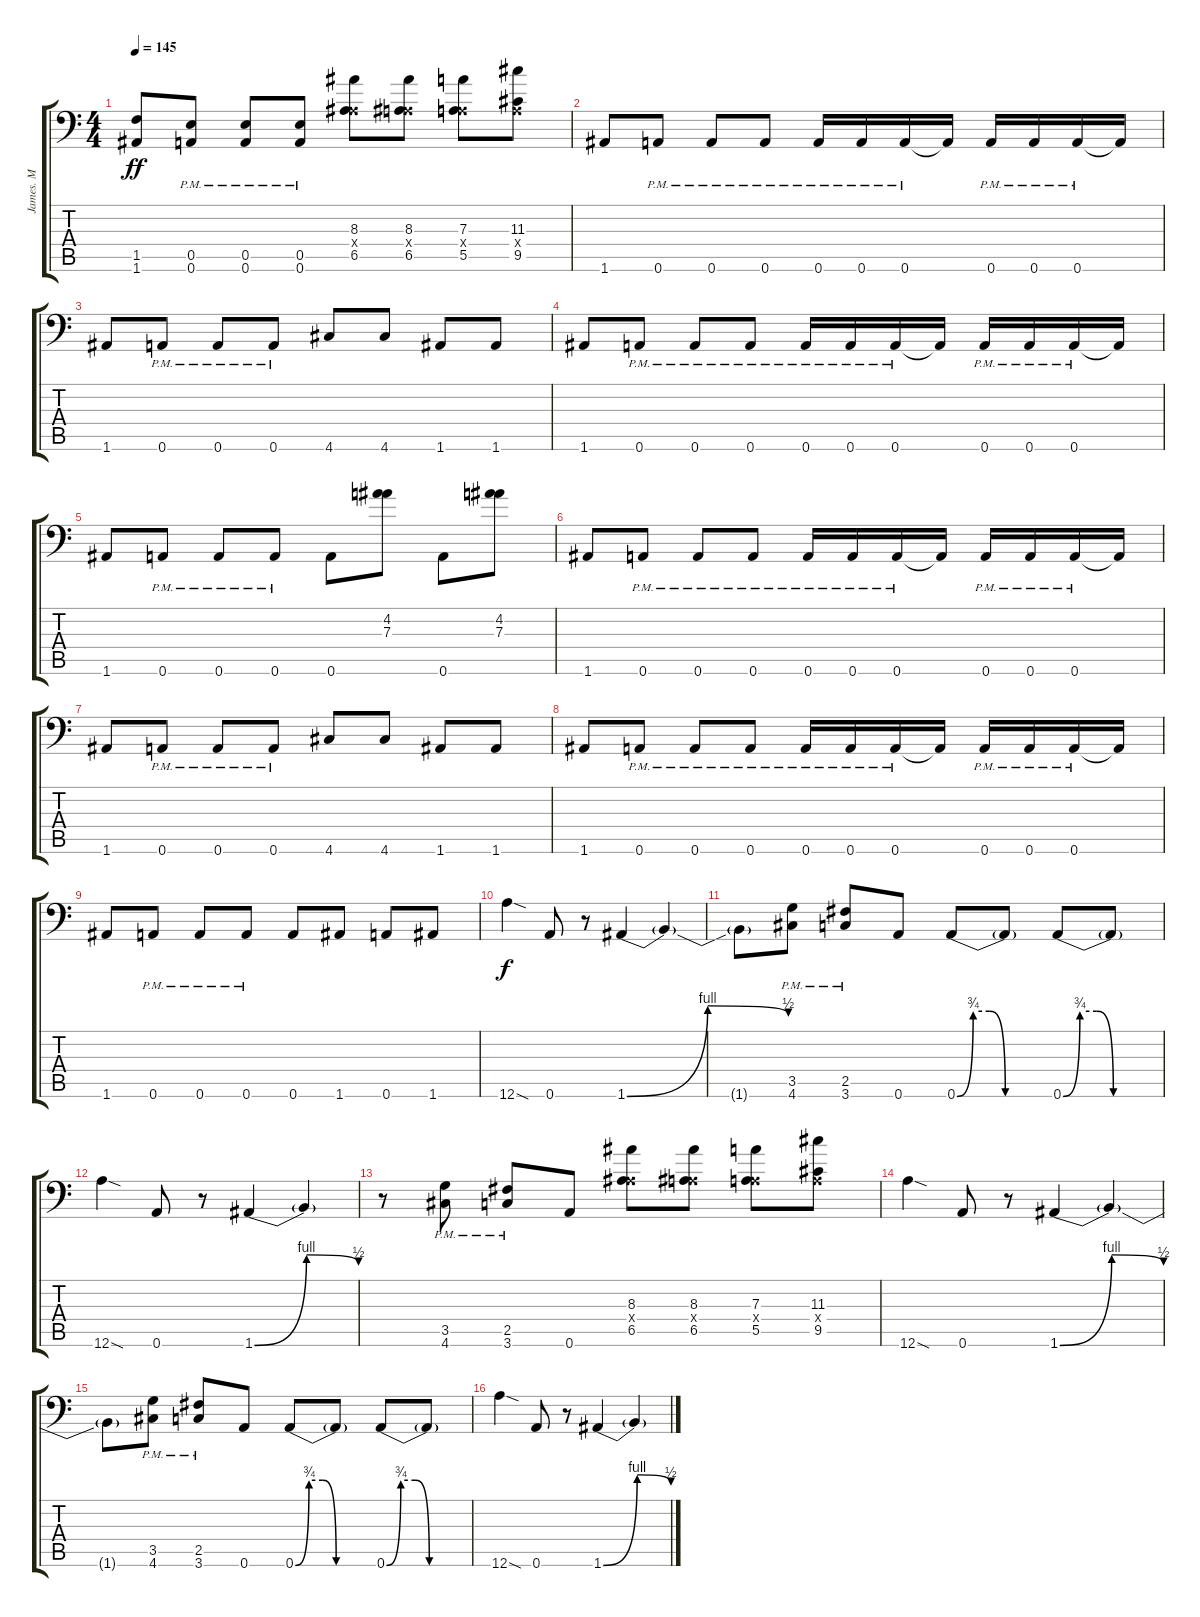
\track ("James. M" "James. M") {instrument distortionguitar}
\staff {score tabs}
\tuning (B3 Gb3 D3 A2 E2 A1) {hide}
\ts (4 4)
\tempo 145
\clef f4
\ks c
(1.5 1.6).8{dy ff} (0.5{pm} 0.6{pm}).8 (0.5{pm} 0.6{pm}).8 (0.5{pm} 0.6{pm}).8 (8.3 0.4{x} 6.5).8 (8.3 0.4{x} 6.5).8 (7.3 0.4{x} 5.5).8 (11.3 0.4{x} 9.5).8 |
1.6.8 0.6{pm}.8 0.6{pm}.8 0.6{pm}.8 0.6{pm}.16 0.6{pm}.16 0.6{pm}.16 0.6{t}.16 0.6{pm}.16 0.6{pm}.16 0.6{pm}.16 0.6{t}.16 |
1.6.8 0.6{pm}.8 0.6{pm}.8 0.6{pm}.8 4.6.8 4.6.8 1.6.8 1.6.8 |
1.6.8 0.6{pm}.8 0.6{pm}.8 0.6{pm}.8 0.6{pm}.16 0.6{pm}.16 0.6{pm}.16 0.6{t}.16 0.6{pm}.16 0.6{pm}.16 0.6{pm}.16 0.6{t}.16 |
1.6.8 0.6{pm}.8 0.6{pm}.8 0.6{pm}.8 0.6.8 (4.2 7.3).8 0.6.8 (4.2 7.3).8 |
1.6.8 0.6{pm}.8 0.6{pm}.8 0.6{pm}.8 0.6{pm}.16 0.6{pm}.16 0.6{pm}.16 0.6{t}.16 0.6{pm}.16 0.6{pm}.16 0.6{pm}.16 0.6{t}.16 |
1.6.8 0.6{pm}.8 0.6{pm}.8 0.6{pm}.8 4.6.8 4.6.8 1.6.8 1.6.8 |
1.6.8 0.6{pm}.8 0.6{pm}.8 0.6{pm}.8 0.6{pm}.16 0.6{pm}.16 0.6{pm}.16 0.6{t}.16 0.6{pm}.16 0.6{pm}.16 0.6{pm}.16 0.6{t}.16 |
1.6.8 0.6{pm}.8 0.6{pm}.8 0.6{pm}.8 0.6.8 1.6.8 0.6.8 1.6.8 |
12.6{sod}.4{dy f} 0.6.8 r.8 1.6{be (bendrelease 0 0 20 4 52 4 60 2)}.4 1.6{t}.4 |
1.6{t}.8 (3.5{pm} 4.6{pm}).8 (2.5{pm} 3.6{pm}).8 0.6.8 0.6{be (custom 0 0 10 3 20 3 30 0 60 0)}.8 0.6{t}.8 0.6{be (custom 0 0 10 3 20 3 30 0 60 0)}.8 0.6{t}.8 |
12.6{sod}.4 0.6.8 r.8 1.6{be (bendrelease 0 0 20 4 52 4 60 2)}.4 1.6{t}.4 |
r.8 (3.5{pm} 4.6{pm}).8 (2.5{pm} 3.6{pm}).8 0.6.8 (8.3 0.4{x} 6.5).8 (8.3 0.4{x} 6.5).8 (7.3 0.4{x} 5.5).8 (11.3 0.4{x} 9.5).8 |
12.6{sod}.4 0.6.8 r.8 1.6{be (bendrelease 0 0 20 4 52 4 60 2)}.4 1.6{t}.4 |
1.6{t}.8 (3.5{pm} 4.6{pm}).8 (2.5{pm} 3.6{pm}).8 0.6.8 0.6{be (custom 0 0 10 3 20 3 30 0 60 0)}.8 0.6{t}.8 0.6{be (custom 0 0 10 3 20 3 30 0 60 0)}.8 0.6{t}.8 |
12.6{sod}.4 0.6.8 r.8 1.6{be (bendrelease 0 0 20 4 52 4 60 2)}.4 1.6{t}.4
